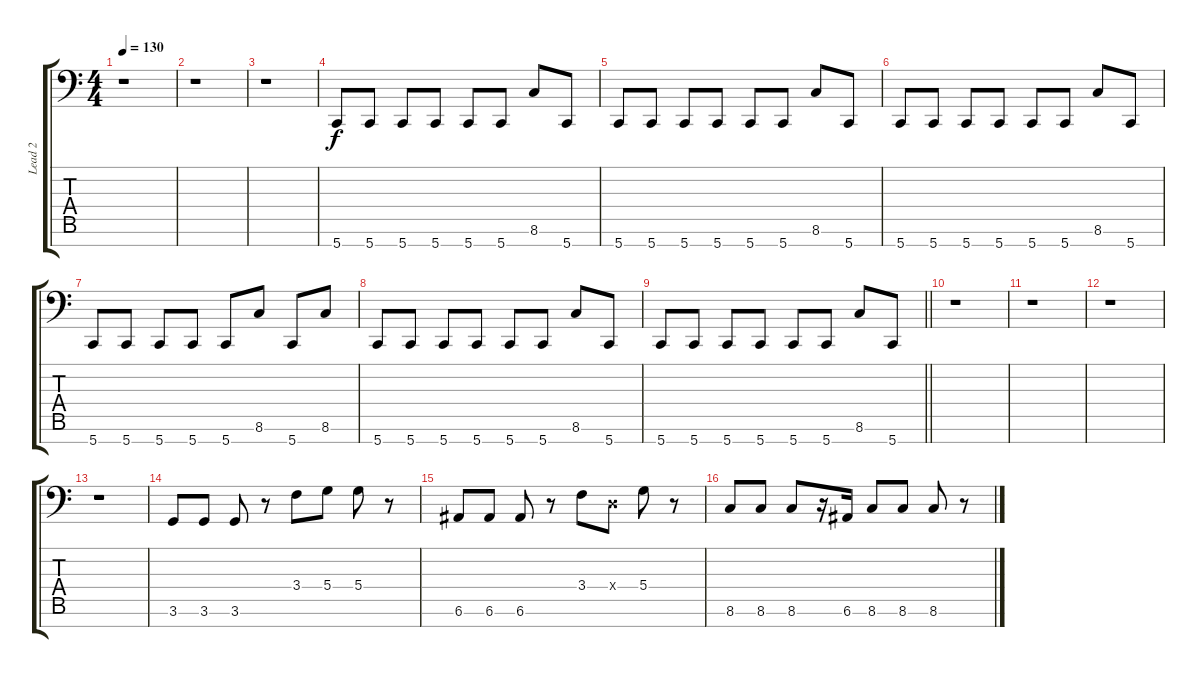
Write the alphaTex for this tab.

\track ("Lead 2" "Lead 2") {instrument lead2sawtooth}
\staff {score tabs}
\tuning (E4 B3 G3 D3 A2 E2 G1) {hide}
\ts (4 4)
\tempo 130
\clef f4
\ks c
r.1{dy f} |
r.1 |
r.1 |
5.7.8 5.7.8 5.7.8 5.7.8 5.7.8 5.7.8 8.6.8 5.7.8 |
5.7.8 5.7.8 5.7.8 5.7.8 5.7.8 5.7.8 8.6.8 5.7.8 |
5.7.8 5.7.8 5.7.8 5.7.8 5.7.8 5.7.8 8.6.8 5.7.8 |
5.7.8 5.7.8 5.7.8 5.7.8 5.7.8 8.6.8 5.7.8 8.6.8 |
5.7.8 5.7.8 5.7.8 5.7.8 5.7.8 5.7.8 8.6.8 5.7.8 |
\barLineRight lightlight
5.7.8 5.7.8 5.7.8 5.7.8 5.7.8 5.7.8 8.6.8 5.7.8 |
\section ("" "")
r.1 |
r.1 |
r.1 |
r.1 |
3.6.8 3.6.8 3.6.8 r.8 3.4.8 5.4.8 5.4.8 r.8 |
6.6.8 6.6.8 6.6.8 r.8 3.4.8 0.4{x}.8 5.4.8 r.8 |
8.6.8 8.6.8 8.6.8 r.16 6.6.16 8.6.8 8.6.8 8.6.8 r.8
